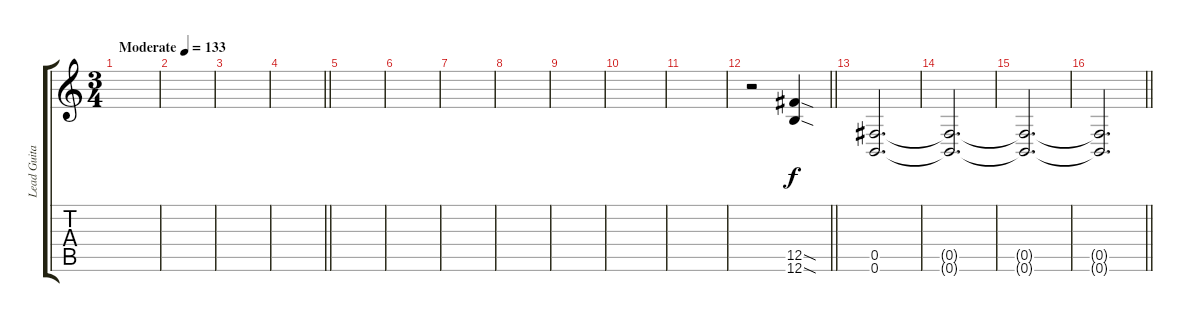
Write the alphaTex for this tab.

\track ("Lead Guitar" "Lead Guita") {instrument distortionguitar}
\staff {score tabs}
\tuning (Db4 Ab3 E3 B2 Gb2 B1) {hide}
\ts (3 4)
\tempo (133 "Moderate")
\clef g2
\ks c
|
|
|
\barLineRight lightlight
|
|
|
|
|
|
|
|
\barLineRight lightlight
r.2 (12.5{sod} 12.6{sod}).4{volume 13} |
(0.5 0.6).2{d} |
(0.5{t} 0.6{t}).2{d} |
(0.5{t} 0.6{t}).2{d} |
\barLineRight lightlight
(0.5{t} 0.6{t}).2{d}
